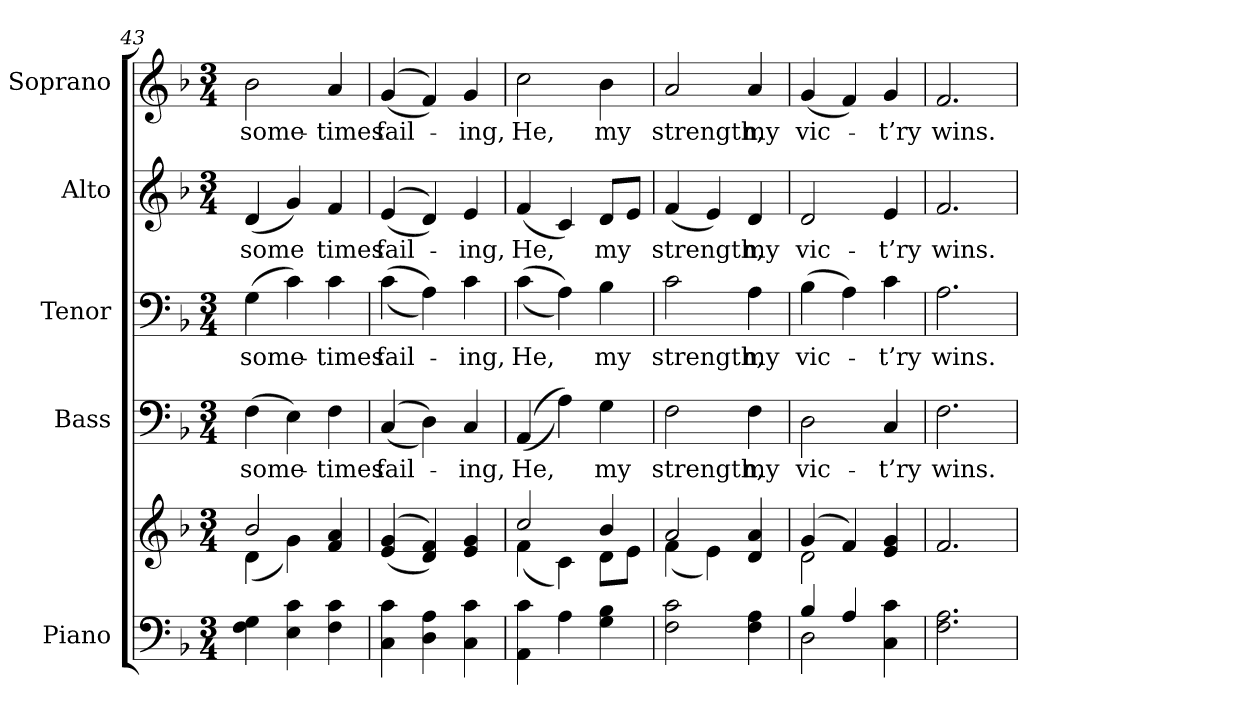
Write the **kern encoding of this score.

**kern	**kern	**kern	**text	**kern	**text	**kern	**text	**kern	**text
*part5	*part5	*part4	*part4	*part3	*part3	*part2	*part2	*part1	*part1
*staff6	*staff5	*staff4	*staff4	*staff3	*staff3	*staff2	*staff2	*staff1	*staff1
*I"Piano	*	*I"Bass	*	*I"Tenor	*	*I"Alto	*	*I"Soprano	*
*I'Pno.	*	*I'B.	*	*I'T.	*	*I'A.	*	*I'S.	*
*clefF4	*clefG2	*clefF4	*	*clefF4	*	*clefG2	*	*clefG2	*
*k[b-]	*k[b-]	*k[b-]	*	*k[b-]	*	*k[b-]	*	*k[b-]	*
*F:	*F:	*F:	*	*F:	*	*F:	*	*F:	*
*M3/4	*M3/4	*M3/4	*	*M3/4	*	*M3/4	*	*M3/4	*
=43	=43	=43	=43	=43	=43	=43	=43	=43	=43
*^	*^	*	*	*	*	*	*	*	*
!	!	!	!	!	!LO:LY:b:color=#000000	!	!	!	!	!	!
!	!	!	!	!	!	!	!LO:LY:b:color=#000000	!	!	!	!
!	!	!	!	!	!	!	!	!	!LO:LY:b:color=#000000	!	!
!	!	!	!	!	!	!	!	!	!	!	!LO:LY:b:color=#000000
4Fi\ 4Gi	4ryy	2b-i/	(4di\	(4Fi\	some-	(4Gi\	some-	(4di/	some	2b-i\	some-
4Ei\ 4ci	4ryy	.	4gi\)	4Ei\)	.	4ci\)	.	4gi/)	.	.	.
!	!	!	!	!	!LO:LY:b:color=#000000	!	!	!	!	!	!
!	!	!	!	!	!	!	!LO:LY:b:color=#000000	!	!	!	!
!	!	!	!	!	!	!	!	!	!LO:LY:b:color=#000000	!	!
!	!	!	!	!	!	!	!	!	!	!	!LO:LY:b:color=#000000
4Fi\ 4ci	4ryy	4fi/ 4ai	4ryy	4Fi\	-times	4ci\	-times	4fi/	times	4ai/	-times
*v	*v	*	*	*	*	*	*	*	*	*	*
*	*v	*v	*	*	*	*	*	*	*	*
=44	=44	=44	=44	=44	=44	=44	=44	=44	=44
*^	*^	*	*	*	*	*	*	*	*
!	!	!	!	!	!LO:LY:b:color=#000000	!	!	!	!	!	!
*v	*v	*	*	*	*	*	*	*	*	*	*
*	*v	*v	*	*	*	*	*	*	*	*
*^	*^	*	*	*	*	*	*	*	*
!	!	!	!	!	!	!	!LO:LY:b:color=#000000	!	!	!	!
*v	*v	*	*	*	*	*	*	*	*	*	*
*	*v	*v	*	*	*	*	*	*	*	*
*^	*^	*	*	*	*	*	*	*	*
!	!	!	!	!	!	!	!	!	!LO:LY:b:color=#000000	!	!
*v	*v	*	*	*	*	*	*	*	*	*	*
*	*v	*v	*	*	*	*	*	*	*	*
*^	*^	*	*	*	*	*	*	*	*
!	!	!	!	!	!	!	!	!	!	!	!LO:LY:b:color=#000000
*v	*v	*	*	*	*	*	*	*	*	*	*
*	*v	*v	*	*	*	*	*	*	*	*
4Ci\ 4ci	((4ei/ 4gi	((4Ci/	fail-	((4ci\	fail-	((4ei/	fail-	((4gi/	fail-
4Di\ 4Ai	4di/ 4fi))	4Di\))	.	4Ai\))	.	4di/))	.	4fi/))	.
!	!	!	!LO:LY:b:color=#000000	!	!	!	!	!	!
!	!	!	!	!	!LO:LY:b:color=#000000	!	!	!	!
!	!	!	!	!	!	!	!LO:LY:b:color=#000000	!	!
!	!	!	!	!	!	!	!	!	!LO:LY:b:color=#000000
4Ci\ 4ci	4ei/ 4gi	4Ci/	-ing,	4ci\	-ing,	4ei/	-ing,	4gi/	-ing,
!!LO:PB:g=z
=45	=45	=45	=45	=45	=45	=45	=45	=45	=45
*	*^	*	*	*	*	*	*	*	*
!	!	!	!	!LO:LY:b:color=#000000	!	!	!	!	!	!
!	!	!	!	!	!	!LO:LY:b:color=#000000	!	!	!	!
!	!	!	!	!	!	!	!	!LO:LY:b:color=#000000	!	!
!	!	!	!	!	!	!	!	!	!	!LO:LY:b:color=#000000
4AAi\ 4ci	2cci/	(4fi\	((4AAi/	He,	((4ci\	He,	(4fi/	He,	2cci\	He,
4Ai\	.	4ci\)	4Ai\))	.	4Ai\))	.	4ci/)	.	.	.
!	!	!	!	!LO:LY:b:color=#000000	!	!	!	!	!	!
!	!	!	!	!	!	!LO:LY:b:color=#000000	!	!	!	!
!	!	!	!	!	!	!	!	!LO:LY:b:color=#000000	!	!
!	!	!	!	!	!	!	!	!	!	!LO:LY:b:color=#000000
4Gi\ 4B-i	4b-i/	8di\L	4Gi\	my	4B-i\	my	8di/L	my	4b-i\	my
.	.	8ei\J	.	.	.	.	8ei/J	.	.	.
=46	=46	=46	=46	=46	=46	=46	=46	=46	=46	=46
!	!	!	!	!LO:LY:b:color=#000000	!	!	!	!	!	!
!	!	!	!	!	!	!LO:LY:b:color=#000000	!	!	!	!
!	!	!	!	!	!	!	!	!LO:LY:b:color=#000000	!	!
!	!	!	!	!	!	!	!	!	!	!LO:LY:b:color=#000000
2Fi\ 2ci	2ai/	(4fi\	2Fi\	strength,	2ci\	strength,	(4fi/	strength,	2ai/	strength,
.	.	4ei\)	.	.	.	.	4ei/)	.	.	.
!	!	!	!	!LO:LY:b:color=#000000	!	!	!	!	!	!
!	!	!	!	!	!	!LO:LY:b:color=#000000	!	!	!	!
!	!	!	!	!	!	!	!	!LO:LY:b:color=#000000	!	!
!	!	!	!	!	!	!	!	!	!	!LO:LY:b:color=#000000
4Fi\ 4Ai	4di/ 4ai	4ryy	4Fi\	my	4Ai\	my	4di/	my	4ai/	my
=47	=47	=47	=47	=47	=47	=47	=47	=47	=47	=47
*^	*	*	*	*	*	*	*	*	*	*
!	!	!	!	!	!LO:LY:b:color=#000000	!	!	!	!	!	!
!	!	!	!	!	!	!	!LO:LY:b:color=#000000	!	!	!	!
!	!	!	!	!	!	!	!	!	!LO:LY:b:color=#000000	!	!
!	!	!	!	!	!	!	!	!	!	!	!LO:LY:b:color=#000000
4B-i/	2Di\	(4gi/	2di\	2Di\	vic-	(4B-i\	vic-	2di/	vic-	(4gi/	vic-
4Ai/	.	4fi/)	.	.	.	4Ai\)	.	.	.	4fi/)	.
!	!	!	!	!	!LO:LY:b:color=#000000	!	!	!	!	!	!
!	!	!	!	!	!	!	!LO:LY:b:color=#000000	!	!	!	!
!	!	!	!	!	!	!	!	!	!LO:LY:b:color=#000000	!	!
!	!	!	!	!	!	!	!	!	!	!	!LO:LY:b:color=#000000
4Ci\ 4ci	4ryy	4ei/ 4gi	4ryy	4Ci/	-t’ry	4ci\	-t’ry	4ei/	-t’ry	4gi/	-t’ry
*v	*v	*	*	*	*	*	*	*	*	*	*
*	*v	*v	*	*	*	*	*	*	*	*
=48	=48	=48	=48	=48	=48	=48	=48	=48	=48
*^	*^	*	*	*	*	*	*	*	*
!	!	!	!	!	!LO:LY:b:color=#000000	!	!	!	!	!	!
*v	*v	*	*	*	*	*	*	*	*	*	*
*	*v	*v	*	*	*	*	*	*	*	*
*^	*^	*	*	*	*	*	*	*	*
!	!	!	!	!	!	!	!LO:LY:b:color=#000000	!	!	!	!
*v	*v	*	*	*	*	*	*	*	*	*	*
*	*v	*v	*	*	*	*	*	*	*	*
*^	*^	*	*	*	*	*	*	*	*
!	!	!	!	!	!	!	!	!	!LO:LY:b:color=#000000	!	!
*v	*v	*	*	*	*	*	*	*	*	*	*
*	*v	*v	*	*	*	*	*	*	*	*
*^	*^	*	*	*	*	*	*	*	*
!	!	!	!	!	!	!	!	!	!	!	!LO:LY:b:color=#000000
*v	*v	*	*	*	*	*	*	*	*	*	*
*	*v	*v	*	*	*	*	*	*	*	*
2.Fi\ 2.Ai	2.fi/	2.Fi\	wins.	2.Ai\	wins.	2.fi/	wins.	2.fi/	wins.
=	=	=	=	=	=	=	=	=	=
*-	*-	*-	*-	*-	*-	*-	*-	*-	*-
